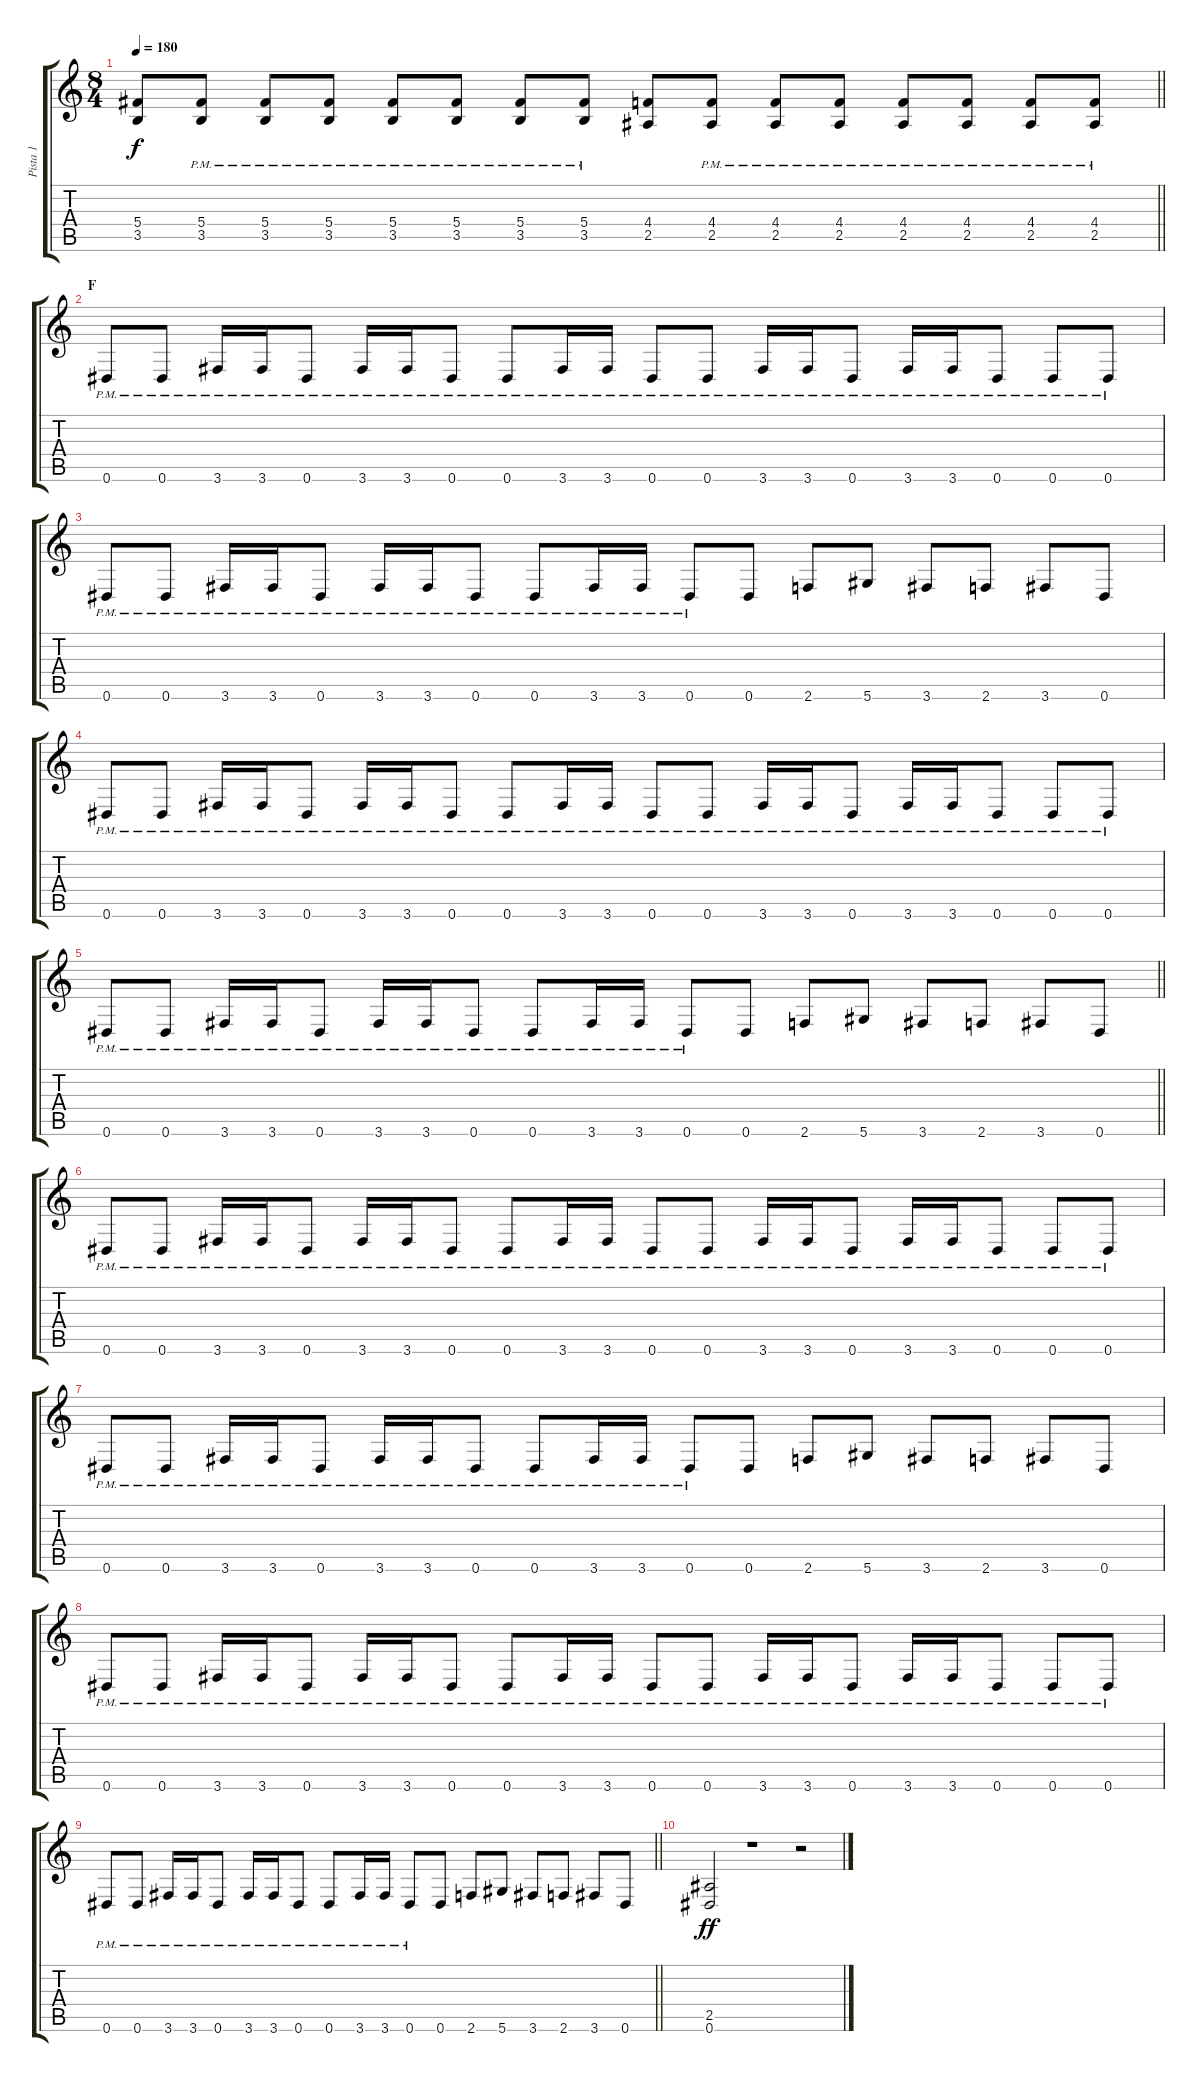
\track ("Pista 1" "Pista 1") {instrument distortionguitar}
\staff {score tabs}
\tuning (Eb4 Bb3 Gb3 Db3 Ab2 Eb2) {hide}
\ts (8 4)
\tempo 180
\clef g2
\barLineRight lightlight
\ks c
(5.4 3.5).8{dy f} (5.4{pm} 3.5{pm}).8 (5.4{pm} 3.5{pm}).8 (5.4{pm} 3.5{pm}).8 (5.4{pm} 3.5{pm}).8 (5.4{pm} 3.5{pm}).8 (5.4{pm} 3.5{pm}).8 (5.4{pm} 3.5{pm}).8 (4.4 2.5).8 (4.4{pm} 2.5{pm}).8 (4.4{pm} 2.5{pm}).8 (4.4{pm} 2.5{pm}).8 (4.4{pm} 2.5{pm}).8 (4.4{pm} 2.5{pm}).8 (4.4{pm} 2.5{pm}).8 (4.4{pm} 2.5{pm}).8 |
\section ("" "F")
0.6{pm}.8 0.6{pm}.8 3.6{pm}.16 3.6{pm}.16 0.6{pm}.8 3.6{pm}.16 3.6{pm}.16 0.6{pm}.8 0.6{pm}.8 3.6{pm}.16 3.6{pm}.16 0.6{pm}.8 0.6{pm}.8 3.6{pm}.16 3.6{pm}.16 0.6{pm}.8 3.6{pm}.16 3.6{pm}.16 0.6{pm}.8 0.6{pm}.8 0.6{pm}.8 |
0.6{pm}.8 0.6{pm}.8 3.6{pm}.16 3.6{pm}.16 0.6{pm}.8 3.6{pm}.16 3.6{pm}.16 0.6{pm}.8 0.6{pm}.8 3.6{pm}.16 3.6{pm}.16 0.6{pm}.8 0.6.8 2.6.8 5.6.8 3.6.8 2.6.8 3.6.8 0.6.8 |
0.6{pm}.8 0.6{pm}.8 3.6{pm}.16 3.6{pm}.16 0.6{pm}.8 3.6{pm}.16 3.6{pm}.16 0.6{pm}.8 0.6{pm}.8 3.6{pm}.16 3.6{pm}.16 0.6{pm}.8 0.6{pm}.8 3.6{pm}.16 3.6{pm}.16 0.6{pm}.8 3.6{pm}.16 3.6{pm}.16 0.6{pm}.8 0.6{pm}.8 0.6{pm}.8 |
\barLineRight lightlight
0.6{pm}.8 0.6{pm}.8 3.6{pm}.16 3.6{pm}.16 0.6{pm}.8 3.6{pm}.16 3.6{pm}.16 0.6{pm}.8 0.6{pm}.8 3.6{pm}.16 3.6{pm}.16 0.6{pm}.8 0.6.8 2.6.8 5.6.8 3.6.8 2.6.8 3.6.8 0.6.8 |
0.6{pm}.8 0.6{pm}.8 3.6{pm}.16 3.6{pm}.16 0.6{pm}.8 3.6{pm}.16 3.6{pm}.16 0.6{pm}.8 0.6{pm}.8 3.6{pm}.16 3.6{pm}.16 0.6{pm}.8 0.6{pm}.8 3.6{pm}.16 3.6{pm}.16 0.6{pm}.8 3.6{pm}.16 3.6{pm}.16 0.6{pm}.8 0.6{pm}.8 0.6{pm}.8 |
0.6{pm}.8 0.6{pm}.8 3.6{pm}.16 3.6{pm}.16 0.6{pm}.8 3.6{pm}.16 3.6{pm}.16 0.6{pm}.8 0.6{pm}.8 3.6{pm}.16 3.6{pm}.16 0.6{pm}.8 0.6.8 2.6.8 5.6.8 3.6.8 2.6.8 3.6.8 0.6.8 |
0.6{pm}.8 0.6{pm}.8 3.6{pm}.16 3.6{pm}.16 0.6{pm}.8 3.6{pm}.16 3.6{pm}.16 0.6{pm}.8 0.6{pm}.8 3.6{pm}.16 3.6{pm}.16 0.6{pm}.8 0.6{pm}.8 3.6{pm}.16 3.6{pm}.16 0.6{pm}.8 3.6{pm}.16 3.6{pm}.16 0.6{pm}.8 0.6{pm}.8 0.6{pm}.8 |
\barLineRight lightlight
0.6{pm}.8 0.6{pm}.8 3.6{pm}.16 3.6{pm}.16 0.6{pm}.8 3.6{pm}.16 3.6{pm}.16 0.6{pm}.8 0.6{pm}.8 3.6{pm}.16 3.6{pm}.16 0.6{pm}.8 0.6.8 2.6.8 5.6.8 3.6.8 2.6.8 3.6.8 0.6.8 |
(2.5 0.6).2{dy ff} r.1 r.2
